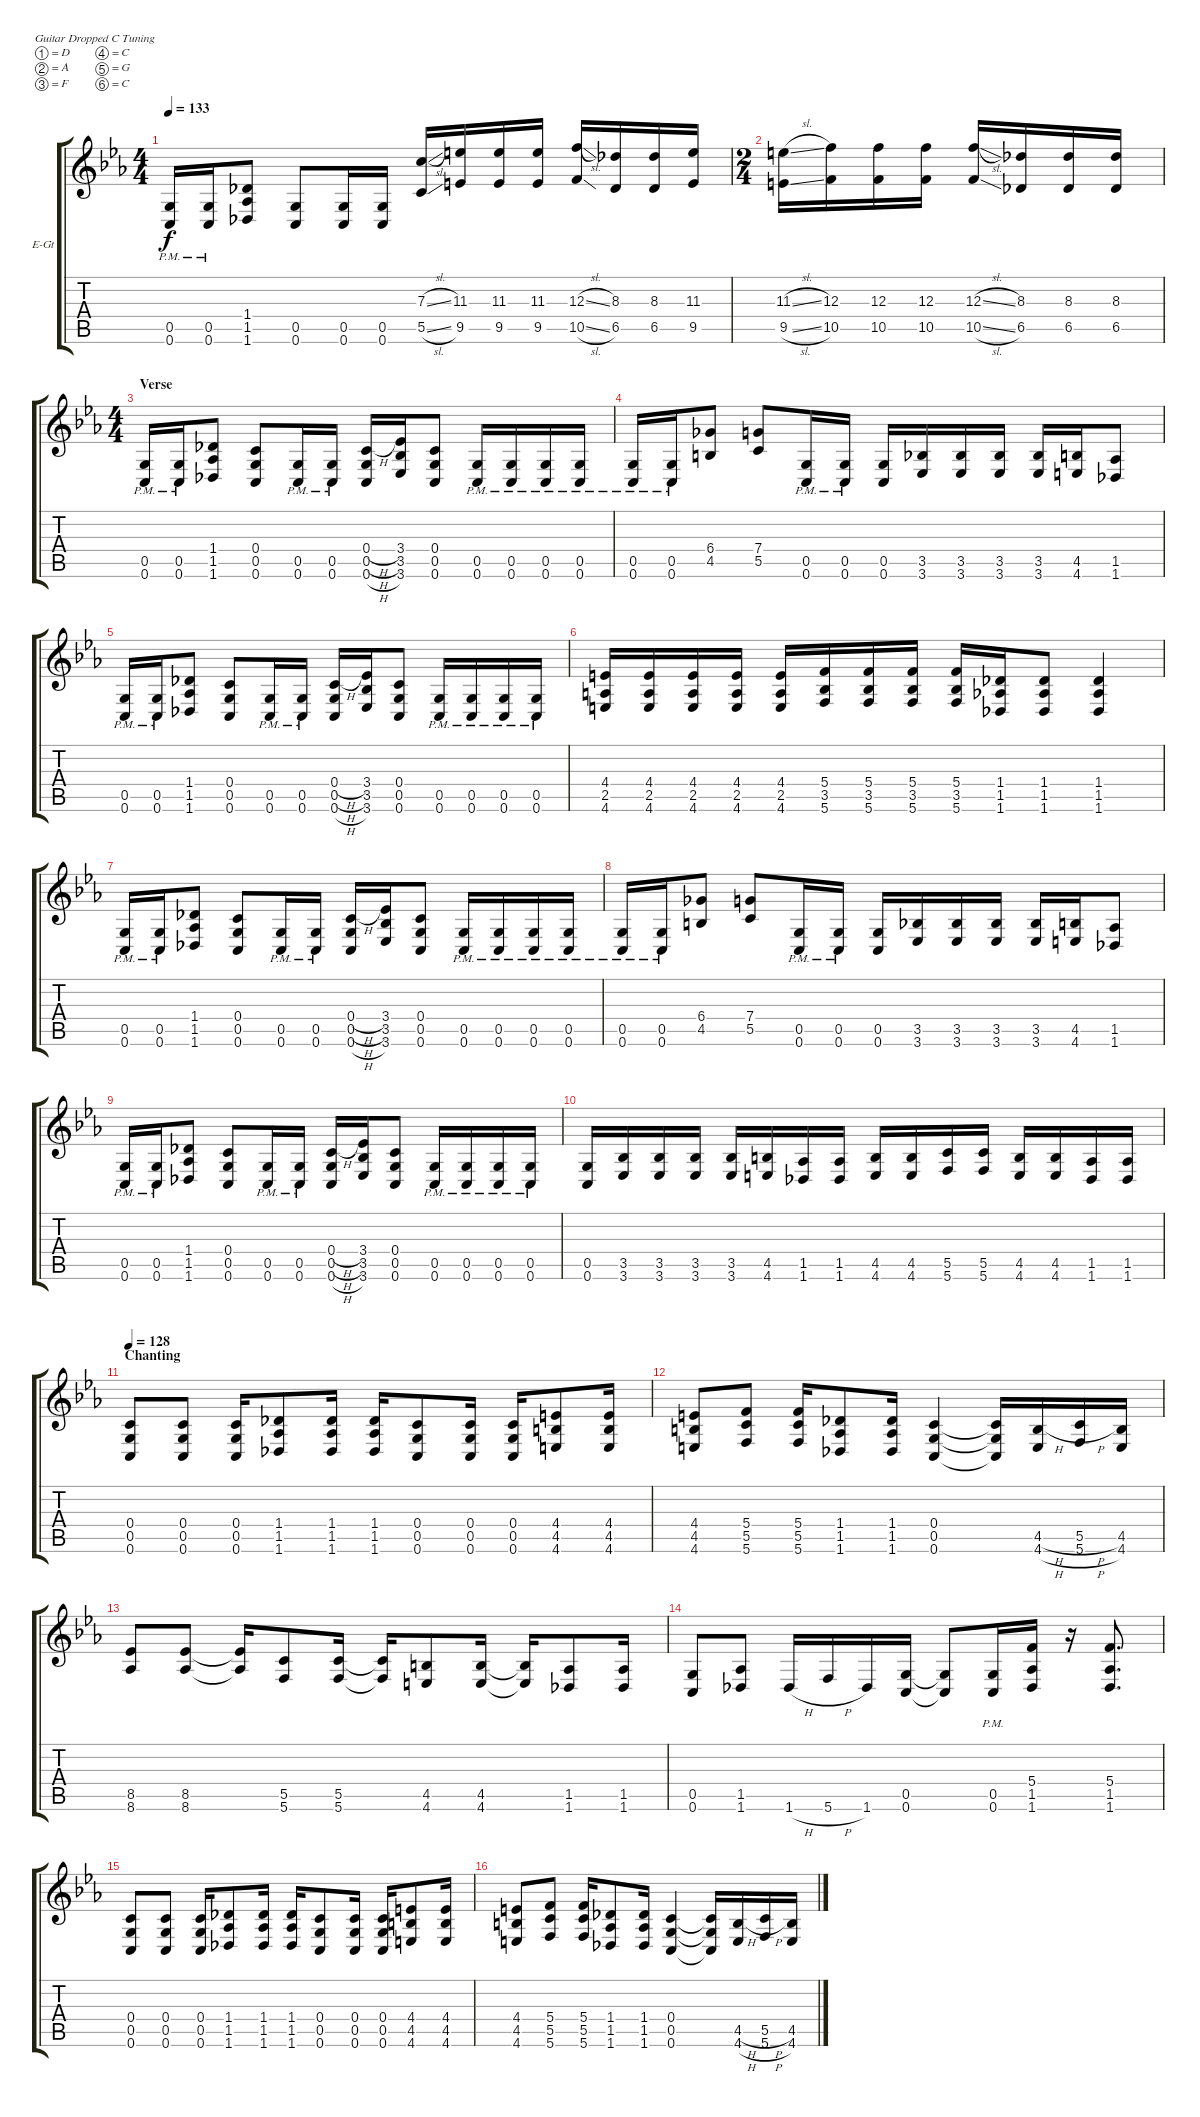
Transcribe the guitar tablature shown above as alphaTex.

\bracketExtendMode groupsimilarinstruments
\firstSystemTrackNameOrientation horizontal
\otherSystemsTrackNameOrientation horizontal
\track ("Electric Guitar 1" "E-Gt") {instrument distortionguitar}
\staff {score tabs}
\tuning (D4 A3 F3 C3 G2 C2)
\ts (4 4)
\tempo 133
\clef g2
\ks cminor
(0.6{pm} 0.5{pm}).16{dy f} (0.6{pm} 0.5{pm}).16 (1.6 1.5 1.4).8 (0.6 0.5).8 (0.6 0.5).16 (0.6 0.5).16 (5.5{sl} 7.3{sl}).16 (9.5 11.3).16 (9.5 11.3).16 (9.5 11.3).16 (10.5{sl} 12.3{sl}).16 (6.5 8.3).16 (6.5 8.3).16 (9.5 11.3).16 |
\ts (2 4)
(9.5{sl} 11.3{sl}).16 (10.5 12.3).16 (10.5 12.3).16 (10.5 12.3).16 (10.5{sl} 12.3{sl}).16 (6.5 8.3).16 (6.5 8.3).16 (6.5 8.3).16 |
\ts (4 4)
\section ("" "Verse")
(0.6{pm} 0.5{pm}).16 (0.6{pm} 0.5{pm}).16 (1.6 1.5 1.4).8 (0.6 0.5 0.4).8 (0.6{pm} 0.5{pm}).16 (0.6{pm} 0.5{pm}).16 (0.6{h} 0.5{h} 0.4{h}).16 (3.6 3.5 3.4).16 (0.6 0.5 0.4).8 (0.6{pm} 0.5{pm}).16 (0.6{pm} 0.5{pm}).16 (0.6{pm} 0.5{pm}).16 (0.6{pm} 0.5{pm}).16 |
(0.6{pm} 0.5{pm}).16 (0.6{pm} 0.5{pm}).16 (4.5 6.4).8 (7.4 5.5).8 (0.6{pm} 0.5{pm}).16 (0.6{pm} 0.5{pm}).16 (0.5 0.6).16 (3.6 3.5).16 (3.6 3.5).16 (3.6 3.5).16 (3.6 3.5).16 (4.6 4.5).16 (1.6 1.5).8 |
(0.6{pm} 0.5{pm}).16 (0.6{pm} 0.5{pm}).16 (1.6 1.5 1.4).8 (0.6 0.5 0.4).8 (0.6{pm} 0.5{pm}).16 (0.6{pm} 0.5{pm}).16 (0.6{h} 0.5{h} 0.4{h}).16 (3.6 3.5 3.4).16 (0.6 0.5 0.4).8 (0.6{pm} 0.5{pm}).16 (0.6{pm} 0.5{pm}).16 (0.6{pm} 0.5{pm}).16 (0.6{pm} 0.5{pm}).16 |
(2.5 4.6 4.4).16 (2.5 4.6 4.4).16 (2.5 4.6 4.4).16 (2.5 4.6 4.4).16 (2.5 4.6 4.4).16 (3.5 5.6 5.4).16 (3.5 5.6 5.4).16 (3.5 5.6 5.4).16 (3.5 5.6 5.4).16 (1.5 1.6 1.4).16 (1.6 1.5 1.4).8 (1.5 1.6 1.4).4 |
(0.6{pm} 0.5{pm}).16 (0.6{pm} 0.5{pm}).16 (1.6 1.5 1.4).8 (0.6 0.5 0.4).8 (0.6{pm} 0.5{pm}).16 (0.6{pm} 0.5{pm}).16 (0.6{h} 0.5{h} 0.4{h}).16 (3.6 3.5 3.4).16 (0.6 0.5 0.4).8 (0.6{pm} 0.5{pm}).16 (0.6{pm} 0.5{pm}).16 (0.6{pm} 0.5{pm}).16 (0.6{pm} 0.5{pm}).16 |
(0.6{pm} 0.5{pm}).16 (0.6{pm} 0.5{pm}).16 (4.5 6.4).8 (7.4 5.5).8 (0.6{pm} 0.5{pm}).16 (0.6{pm} 0.5{pm}).16 (0.5 0.6).16 (3.6 3.5).16 (3.6 3.5).16 (3.6 3.5).16 (3.6 3.5).16 (4.6 4.5).16 (1.6 1.5).8 |
(0.6{pm} 0.5{pm}).16 (0.6{pm} 0.5{pm}).16 (1.6 1.5 1.4).8 (0.6 0.5 0.4).8 (0.6{pm} 0.5{pm}).16 (0.6{pm} 0.5{pm}).16 (0.6{h} 0.5{h} 0.4{h}).16 (3.6 3.5 3.4).16 (0.6 0.5 0.4).8 (0.6{pm} 0.5{pm}).16 (0.6{pm} 0.5{pm}).16 (0.6{pm} 0.5{pm}).16 (0.6{pm} 0.5{pm}).16 |
(0.6 0.5).16 (3.6 3.5).16 (3.5 3.6).16 (3.6 3.5).16 (3.5 3.6).16 (4.6 4.5).16 (1.5 1.6).16 (1.6 1.5).16 (4.6 4.5).16 (4.6 4.5).16 (5.6 5.5).16 (5.6 5.5).16 (4.6 4.5).16 (4.6 4.5).16 (1.6 1.5).16 (1.6 1.5).16 |
\section ("" "Chanting")
\tempo 128
(0.6 0.5 0.4).8 (0.6 0.5 0.4).8 (0.6 0.5 0.4).16 (1.6 1.5 1.4).8 (1.6 1.5 1.4).16 (1.6 1.5 1.4).16 (0.6 0.5 0.4).8 (0.6 0.5 0.4).16 (0.6 0.5 0.4).16 (4.6 4.5 4.4).8 (4.6 4.5 4.4).16 |
(4.6 4.4 4.5).8 (5.6 5.5 5.4).8 (5.6 5.4 5.5).16 (1.6 1.5 1.4).8 (1.6 1.4 1.5).16 (0.6 0.5 0.4).4 (0.6{t} 0.5{t} 0.4{t}).16 (4.6{h} 4.5{h}).16 (5.6{h} 5.5{h}).16 (4.5 4.6).16 |
(8.6 8.5).8 (8.5 8.6).8 (8.6{t} 8.5{t}).16 (5.6 5.5).8 (5.5 5.6).16 (5.6{t} 5.5{t}).16 (4.5 4.6).8 (4.6 4.5).16 (4.5{t} 4.6{t}).16 (1.6 1.5).8 (1.5 1.6).16 |
(0.6 0.5).8 (1.6 1.5).8 1.6{h}.16 5.6{h}.16 1.6.16 (0.6 0.5).16 (0.5{t} 0.6{t}).8 (0.6{pm} 0.5{pm}).16 (5.4 1.6 1.5).16 r.16 (5.4 1.5 1.6).8{d} |
(0.6 0.5 0.4).8 (0.6 0.5 0.4).8 (0.6 0.5 0.4).16 (1.6 1.5 1.4).8 (1.6 1.5 1.4).16 (1.6 1.5 1.4).16 (0.6 0.5 0.4).8 (0.6 0.5 0.4).16 (0.6 0.5 0.4).16 (4.6 4.5 4.4).8 (4.6 4.5 4.4).16 |
(4.6 4.4 4.5).8 (5.6 5.5 5.4).8 (5.6 5.4 5.5).16 (1.6 1.5 1.4).8 (1.6 1.4 1.5).16 (0.6 0.5 0.4).4 (0.6{t} 0.5{t} 0.4{t}).16 (4.6{h} 4.5{h}).16 (5.6{h} 5.5{h}).16 (4.5 4.6).16
